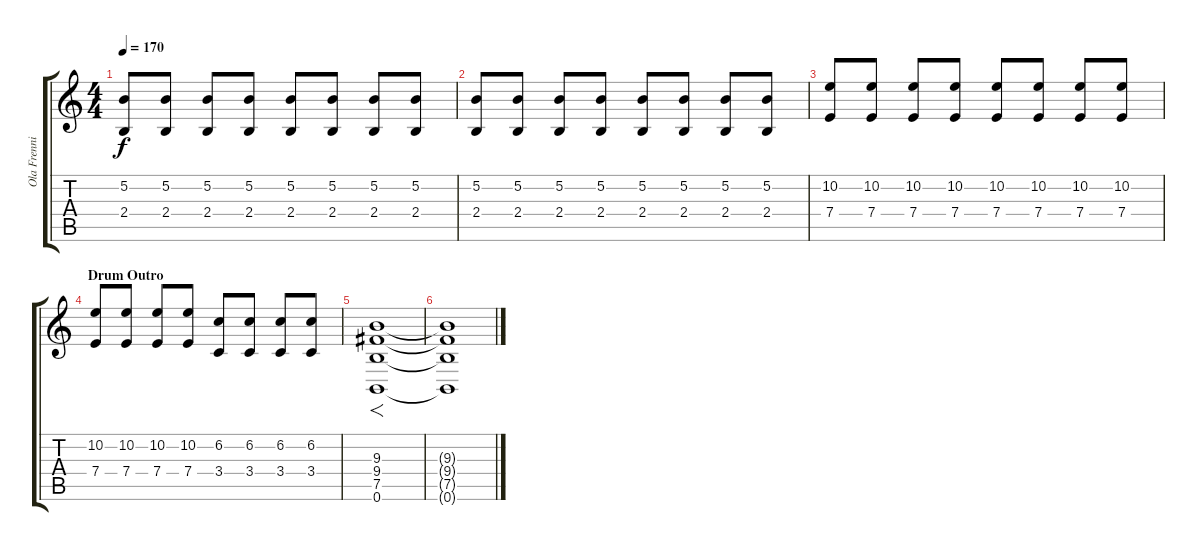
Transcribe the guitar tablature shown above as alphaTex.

\track ("Ola Frenning -Lead Guitar-" "Ola Frenni") {instrument distortionguitar}
\staff {score tabs}
\tuning (B3 Gb3 D3 A2 E2 B1) {hide}
\ts (4 4)
\tempo 170
\clef g2
\ks c
(5.2 2.4).8{dy f} (5.2 2.4).8 (5.2 2.4).8 (5.2 2.4).8 (5.2 2.4).8 (5.2 2.4).8 (5.2 2.4).8 (5.2 2.4).8 |
(5.2 2.4).8 (5.2 2.4).8 (5.2 2.4).8 (5.2 2.4).8 (5.2 2.4).8 (5.2 2.4).8 (5.2 2.4).8 (5.2 2.4).8 |
(10.2 7.4).8 (10.2 7.4).8 (10.2 7.4).8 (10.2 7.4).8 (10.2 7.4).8 (10.2 7.4).8 (10.2 7.4).8 (10.2 7.4).8 |
\section ("" "Drum Outro")
(10.2 7.4).8 (10.2 7.4).8 (10.2 7.4).8 (10.2 7.4).8 (6.2 3.4).8 (6.2 3.4).8 (6.2 3.4).8 (6.2 3.4).8 |
(9.3 9.4 7.5 0.6).1{f} |
(9.3{t} 9.4{t} 7.5{t} 0.6{t}).1
